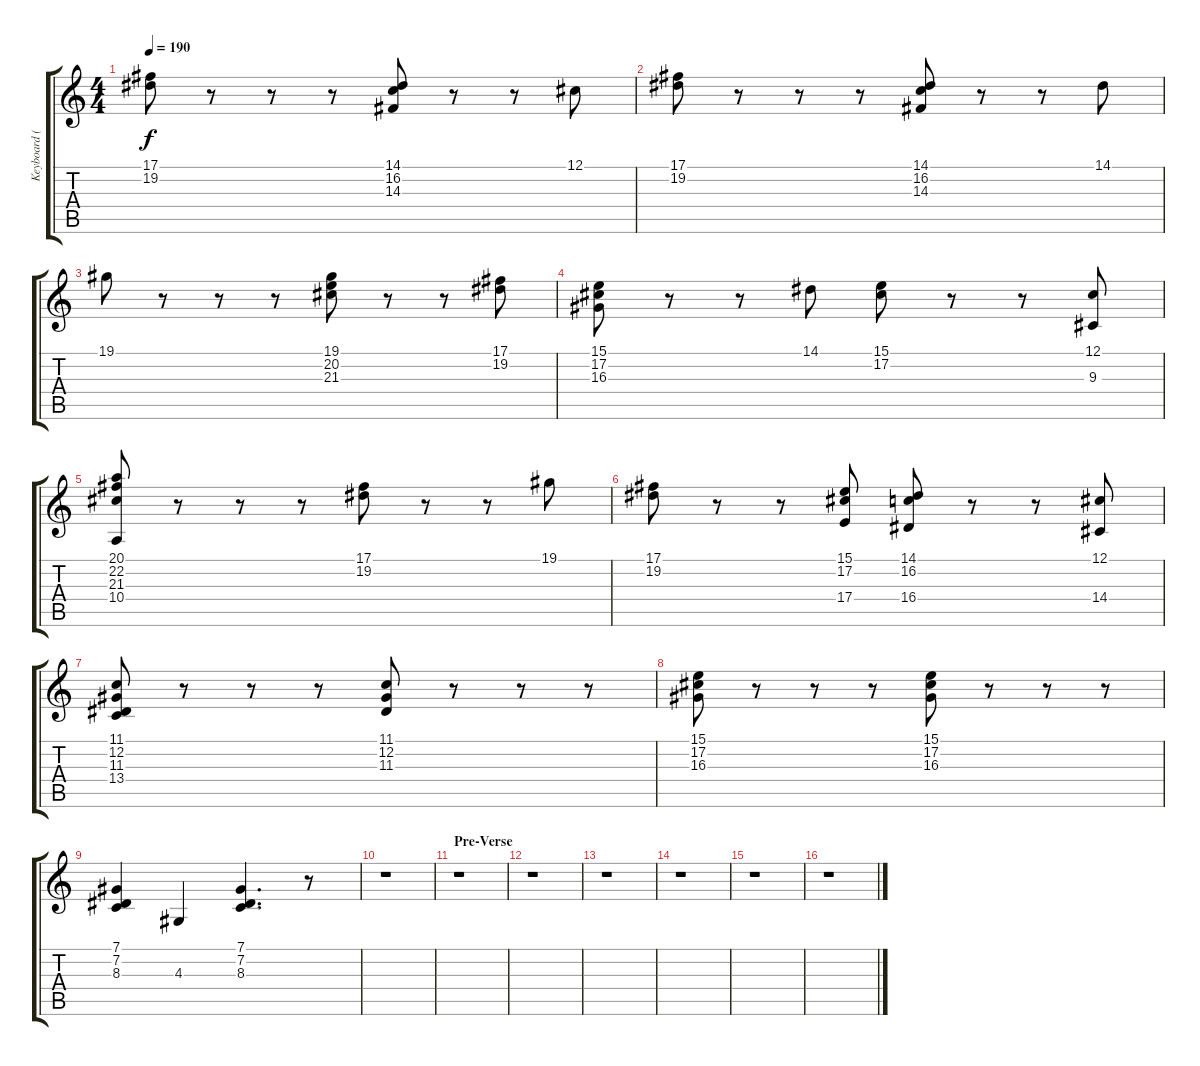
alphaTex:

\track ("Keyboard (Main Keyboard)" "Keyboard (") {instrument stringensemble1}
\staff {score tabs}
\tuning (Db4 Ab3 E3 B2 Gb2 Db2) {hide}
\ts (4 4)
\tempo 190
\clef g2
\ks c
(17.1 19.2).8{dy f} r.8 r.8 r.8 (14.1 16.2 14.3).8 r.8 r.8 12.1.8 |
(17.1 19.2).8 r.8 r.8 r.8 (14.1 16.2 14.3).8 r.8 r.8 14.1.8 |
19.1.8 r.8 r.8 r.8 (19.1 20.2 21.3).8 r.8 r.8 (17.1 19.2).8 |
(15.1 17.2 16.3).8 r.8 r.8 14.1.8 (15.1 17.2).8 r.8 r.8 (12.1 9.3).8 |
(20.1 22.2 21.3 10.4).8 r.8 r.8 r.8 (17.1 19.2).8 r.8 r.8 19.1.8 |
(17.1 19.2).8 r.8 r.8 (15.1 17.2 17.4).8 (14.1 16.2 16.4).8 r.8 r.8 (12.1 14.4).8 |
(11.1 12.2 11.3 13.4).8 r.8 r.8 r.8 (11.1 12.2 11.3).8 r.8 r.8 r.8 |
(15.1 17.2 16.3).8 r.8 r.8 r.8 (15.1 17.2 16.3).8 r.8 r.8 r.8 |
(7.1 7.2 8.3).4 4.3.4 (7.1 7.2 8.3).4{d} r.8 |
r.1 |
\section ("" "Pre-Verse")
r.1 |
r.1 |
r.1 |
r.1 |
r.1 |
r.1
